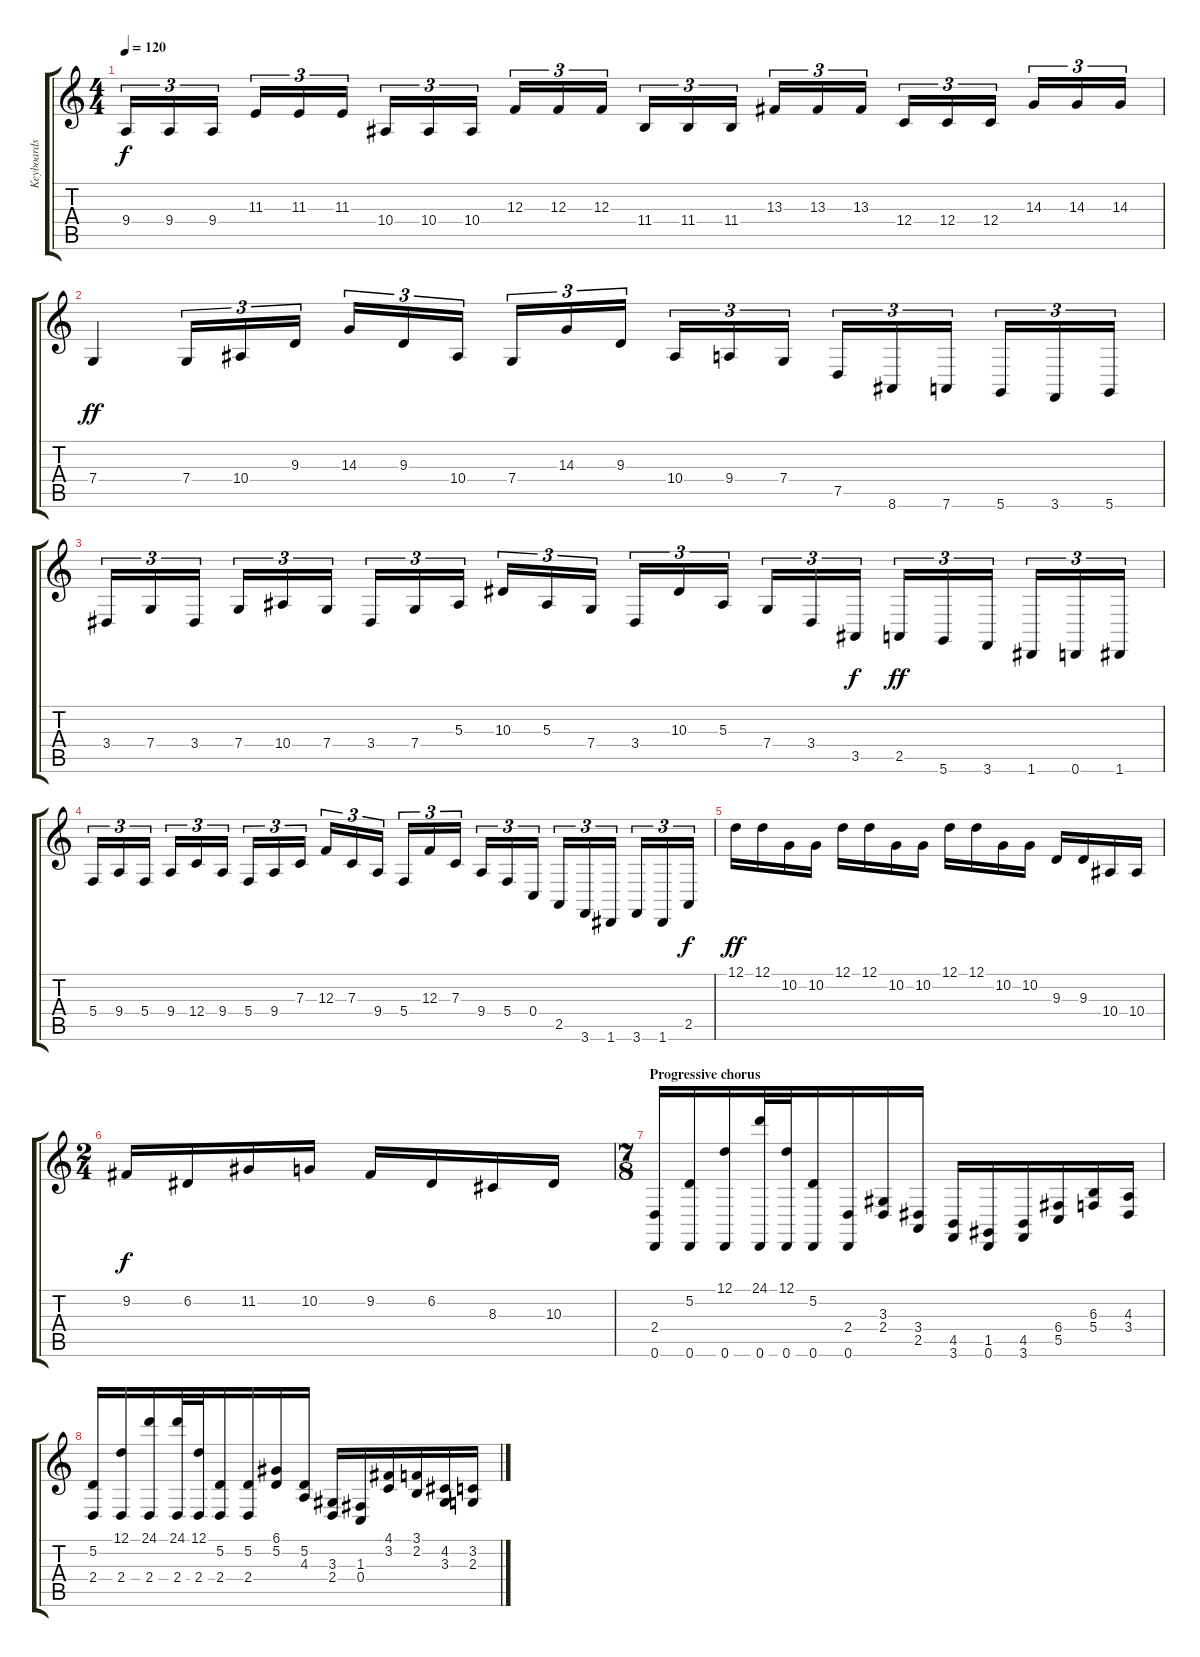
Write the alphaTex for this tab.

\track ("Keyboards" "Keyboards") {instrument stringensemble1}
\staff {score tabs}
\tuning (D4 A3 F3 C3 G2 D2) {hide}
\ts (4 4)
\tempo 120
\clef g2
\ks c
9.4.16{tu (3 2) dy f volume 13 instrument harpsichord} 9.4.16{tu (3 2)} 9.4.16{tu (3 2)} 11.3.16{tu (3 2)} 11.3.16{tu (3 2)} 11.3.16{tu (3 2)} 10.4.16{tu (3 2)} 10.4.16{tu (3 2)} 10.4.16{tu (3 2)} 12.3.16{tu (3 2)} 12.3.16{tu (3 2)} 12.3.16{tu (3 2)} 11.4.16{tu (3 2)} 11.4.16{tu (3 2)} 11.4.16{tu (3 2)} 13.3.16{tu (3 2)} 13.3.16{tu (3 2)} 13.3.16{tu (3 2)} 12.4.16{tu (3 2)} 12.4.16{tu (3 2)} 12.4.16{tu (3 2)} 14.3.16{tu (3 2)} 14.3.16{tu (3 2)} 14.3.16{tu (3 2)} |
7.4.4{dy ff volume 14 instrument lead2sawtooth} 7.4.16{tu (3 2)} 10.4.16{tu (3 2)} 9.3.16{tu (3 2)} 14.3.16{tu (3 2)} 9.3.16{tu (3 2)} 10.4.16{tu (3 2)} 7.4.16{tu (3 2)} 14.3.16{tu (3 2)} 9.3.16{tu (3 2)} 10.4.16{tu (3 2)} 9.4.16{tu (3 2)} 7.4.16{tu (3 2)} 7.5.16{tu (3 2)} 8.6.16{tu (3 2)} 7.6.16{tu (3 2)} 5.6.16{tu (3 2)} 3.6.16{tu (3 2)} 5.6.16{tu (3 2)} |
3.4.16{tu (3 2) volume 14 instrument lead2sawtooth} 7.4.16{tu (3 2)} 3.4.16{tu (3 2)} 7.4.16{tu (3 2)} 10.4.16{tu (3 2)} 7.4.16{tu (3 2)} 3.4.16{tu (3 2)} 7.4.16{tu (3 2)} 5.3.16{tu (3 2)} 10.3.16{tu (3 2)} 5.3.16{tu (3 2)} 7.4.16{tu (3 2)} 3.4.16{tu (3 2)} 10.3.16{tu (3 2)} 5.3.16{tu (3 2)} 7.4.16{tu (3 2)} 3.4.16{tu (3 2)} 3.5.16{tu (3 2) dy f} 2.5.16{tu (3 2) dy ff} 5.6.16{tu (3 2)} 3.6.16{tu (3 2)} 1.6.16{tu (3 2)} 0.6.16{tu (3 2)} 1.6.16{tu (3 2)} |
5.4.16{tu (3 2) volume 14 instrument lead2sawtooth} 9.4.16{tu (3 2)} 5.4.16{tu (3 2)} 9.4.16{tu (3 2)} 12.4.16{tu (3 2)} 9.4.16{tu (3 2)} 5.4.16{tu (3 2)} 9.4.16{tu (3 2)} 7.3.16{tu (3 2)} 12.3.16{tu (3 2)} 7.3.16{tu (3 2)} 9.4.16{tu (3 2)} 5.4.16{tu (3 2)} 12.3.16{tu (3 2)} 7.3.16{tu (3 2)} 9.4.16{tu (3 2)} 5.4.16{tu (3 2)} 0.4.16{tu (3 2)} 2.5.16{tu (3 2)} 3.6.16{tu (3 2)} 1.6.16{tu (3 2)} 3.6.16{tu (3 2)} 1.6.16{tu (3 2)} 2.5.16{tu (3 2) dy f} |
12.1.16{dy ff volume 13 instrument harpsichord} 12.1.16 10.2.16 10.2.16 12.1.16 12.1.16 10.2.16 10.2.16 12.1.16 12.1.16 10.2.16 10.2.16 9.3.16 9.3.16 10.4.16 10.4.16 |
\ts (2 4)
9.2.16{dy f volume 13 instrument harpsichord} 6.2.16 11.2.16 10.2.16 9.2.16 6.2.16 8.3.16 10.3.16 |
\ts (7 8)
\section ("" "Progressive chorus")
(2.4 0.6).16{volume 13 instrument harpsichord} (5.2 0.6).16 (12.1 0.6).16 (24.1 0.6).32 (12.1 0.6).32 (5.2 0.6).16 (2.4 0.6).16 (3.3 2.4).16 (3.4 2.5).16 (4.5 3.6).16 (1.5 0.6).16 (4.5 3.6).16 (6.4 5.5).16 (6.3 5.4).16 (4.3 3.4).16 |
(5.2 2.4).16 (12.1 2.4).16 (24.1 2.4).16 (24.1 2.4).32 (12.1 2.4).32 (5.2 2.4).16 (5.2 2.4).16 (6.1 5.2).16 (5.2 4.3).16 (3.3 2.4).16 (1.3 0.4).16 (4.1 3.2).16 (3.1 2.2).16 (4.2 3.3).16 (3.2 2.3).16
